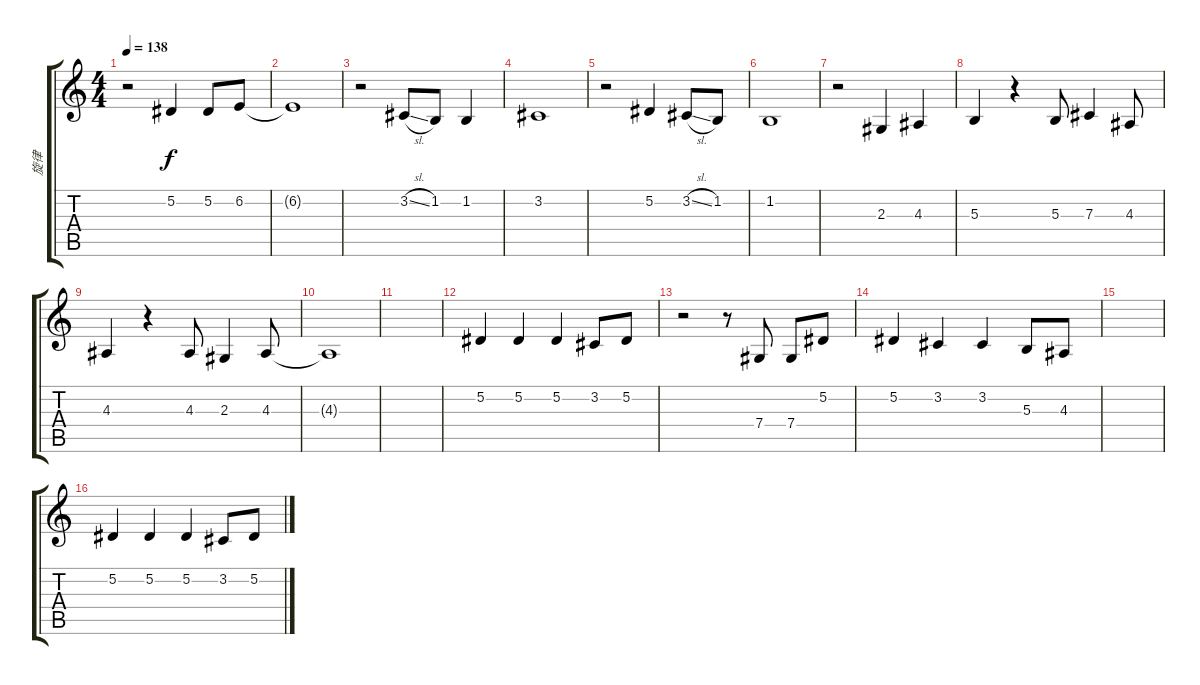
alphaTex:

\track ("旋律" "旋律") {instrument cello}
\staff {score tabs}
\tuning (Eb4 Bb3 Gb3 Db3 Ab2 Eb2) {hide}
\ts (4 4)
\tempo 138
\clef g2
\ks c
r.2{dy f} 5.2.4 5.2.8 6.2.8 |
6.2{t}.1 |
r.2 3.2{sl}.8 1.2.8 1.2.4 |
3.2.1 |
r.2 5.2.4 3.2{sl}.8 1.2.8 |
1.2.1 |
r.2 2.3.4 4.3.4 |
5.3.4 r.4 5.3.8 7.3.4 4.3.8 |
4.3.4 r.4 4.3.8 2.3.4 4.3.8 |
4.3{t}.1 |
|
5.2.4 5.2.4 5.2.4 3.2.8 5.2.8 |
r.2 r.8 7.4.8 7.4.8 5.2.8 |
5.2.4 3.2.4 3.2.4 5.3.8 4.3.8 |
|
5.2.4 5.2.4 5.2.4 3.2.8 5.2.8
